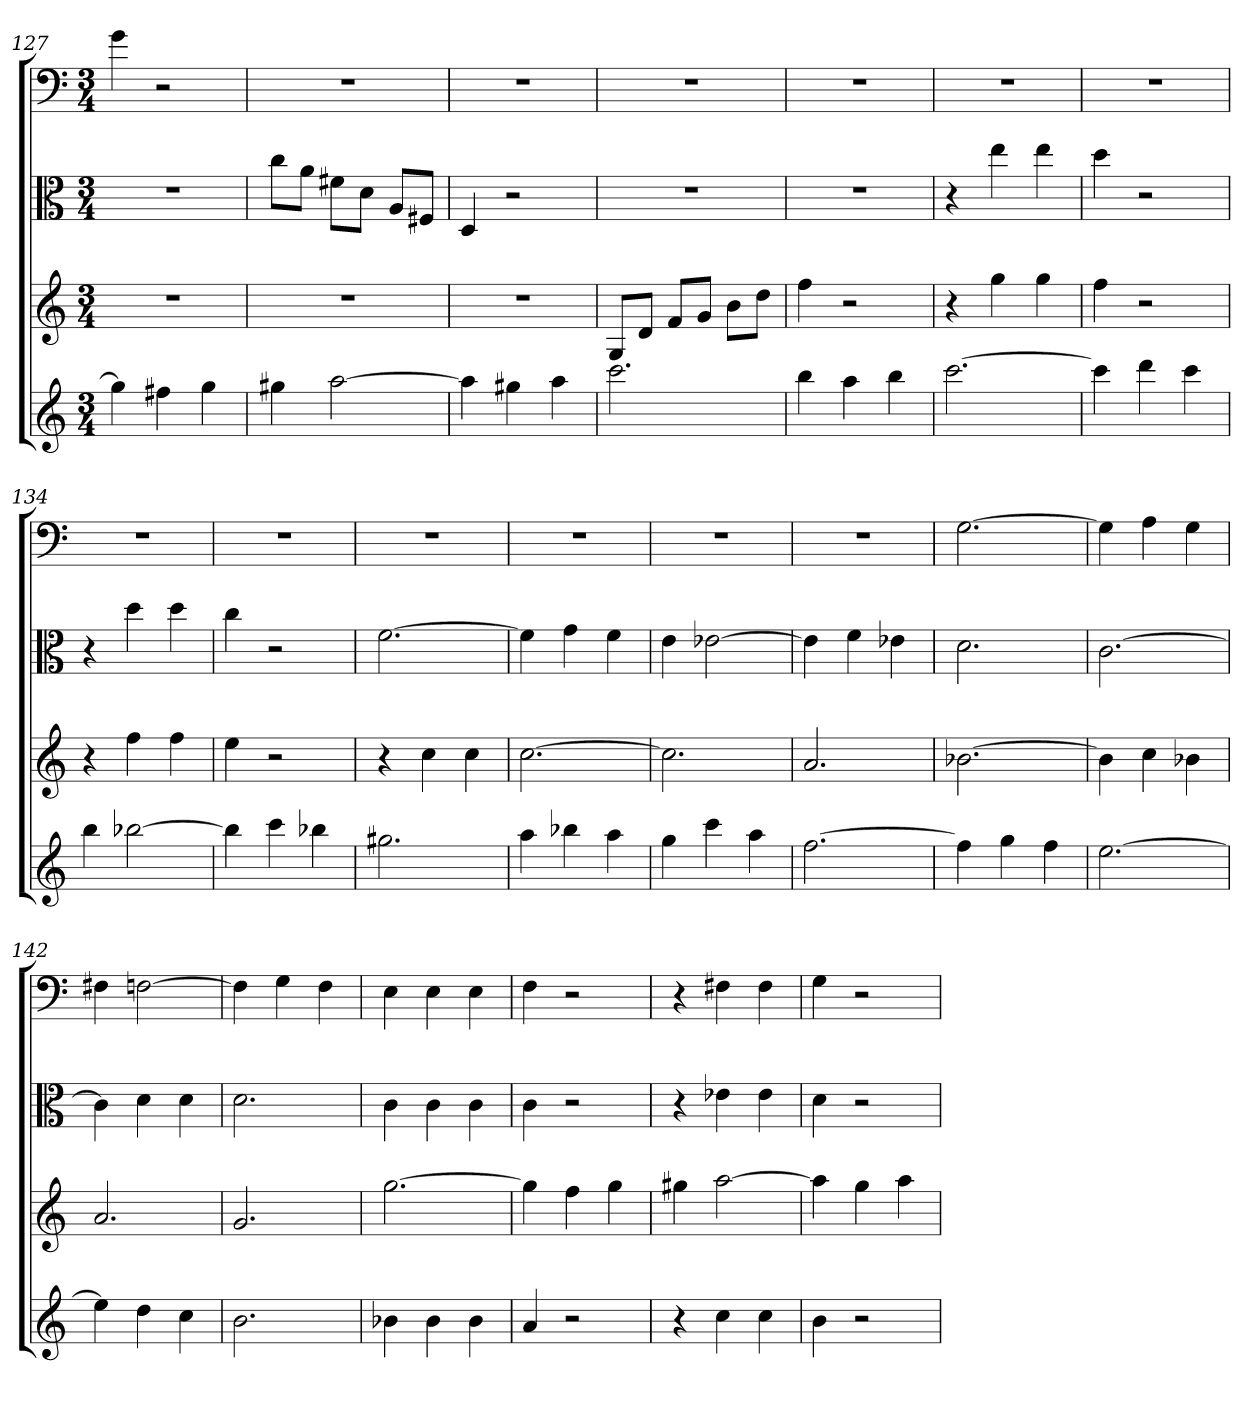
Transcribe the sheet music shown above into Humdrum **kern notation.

**kern	**kern	**kern	**kern
*part4	*part3	*part2	*part1
*staff4	*staff3	*staff2	*staff1
*	*	*clefC3	*clefF4
*k[]	*k[]	*k[]	*k[]
*C:	*C:	*C:	*C:
*M3/4	*M3/4	*M3/4	*M3/4
=127	=127	=127	=127
4gg]	2.r	2.r	4g
4ff#X	.	.	2r
4gg	.	.	.
=128	=128	=128	=128
4gg#X	2.r	8cc\L	2.r
.	.	8a\J	.
[2aa	.	8f#X\L	.
.	.	8d\J	.
.	.	8A/L	.
.	.	8F#X/J	.
=129	=129	=129	=129
4aa]	2.r	4D	2.r
4gg#X	.	2r	.
4aa	.	.	.
=130	=130	=130	=130
2.ccc	8GL	2.r	2.r
.	8dJ	.	.
.	8fL	.	.
.	8gJ	.	.
.	8bL	.	.
.	8ddJ	.	.
=131	=131	=131	=131
4bb	4ff	2.r	2.r
4aa	2r	.	.
4bb	.	.	.
=132	=132	=132	=132
[2.ccc	4r	4r	2.r
.	4gg	4ee	.
.	4gg	4ee	.
=133	=133	=133	=133
4ccc]	4ff	4dd	2.r
4ddd	2r	2r	.
4ccc	.	.	.
=134	=134	=134	=134
4bb	4r	4r	2.r
[2bb-X	4ff	4dd	.
.	4ff	4dd	.
=135	=135	=135	=135
4bb-]	4ee	4cc	2.r
4ccc	2r	2r	.
4bb-X	.	.	.
=136	=136	=136	=136
2.gg#X	4r	[2.f	2.r
.	4cc	.	.
.	4cc	.	.
=137	=137	=137	=137
4aa	[2.cc	4f]	2.r
4bb-X	.	4g	.
4aa	.	4f	.
=138	=138	=138	=138
4gg	2.cc]	4e	2.r
4ccc	.	[2e-X	.
4aa	.	.	.
=139	=139	=139	=139
[2.ff	2.a	4e-]	2.r
.	.	4f	.
.	.	4e-X	.
=140	=140	=140	=140
4ff]	[2.b-X	2.d	[2.G
4gg	.	.	.
4ff	.	.	.
=141	=141	=141	=141
[2.ee	4b-]	[2.c	4G]
.	4cc	.	4A
.	4b-X	.	4G
=142	=142	=142	=142
4ee]	2.a	4c]	4F#X
4dd	.	4d	[2Fn
4cc	.	4d	.
=143	=143	=143	=143
2.b	2.g	2.d	4F]
.	.	.	4G
.	.	.	4F
=144	=144	=144	=144
4b-X	[2.gg	4c	4E
4b-	.	4c	4E
4b-	.	4c	4E
=145	=145	=145	=145
4a	4gg]	4c	4F
2r	4ff	2r	2r
.	4gg	.	.
=146	=146	=146	=146
4r	4gg#X	4r	4r
4cc	[2aa	4e-X	4F#X
4cc	.	4e-	4F#
=147	=147	=147	=147
4b	4aa]	4d	4G
2r	4gg	2r	2r
.	4aa	.	.
=	=	=	=
*-	*-	*-	*-
